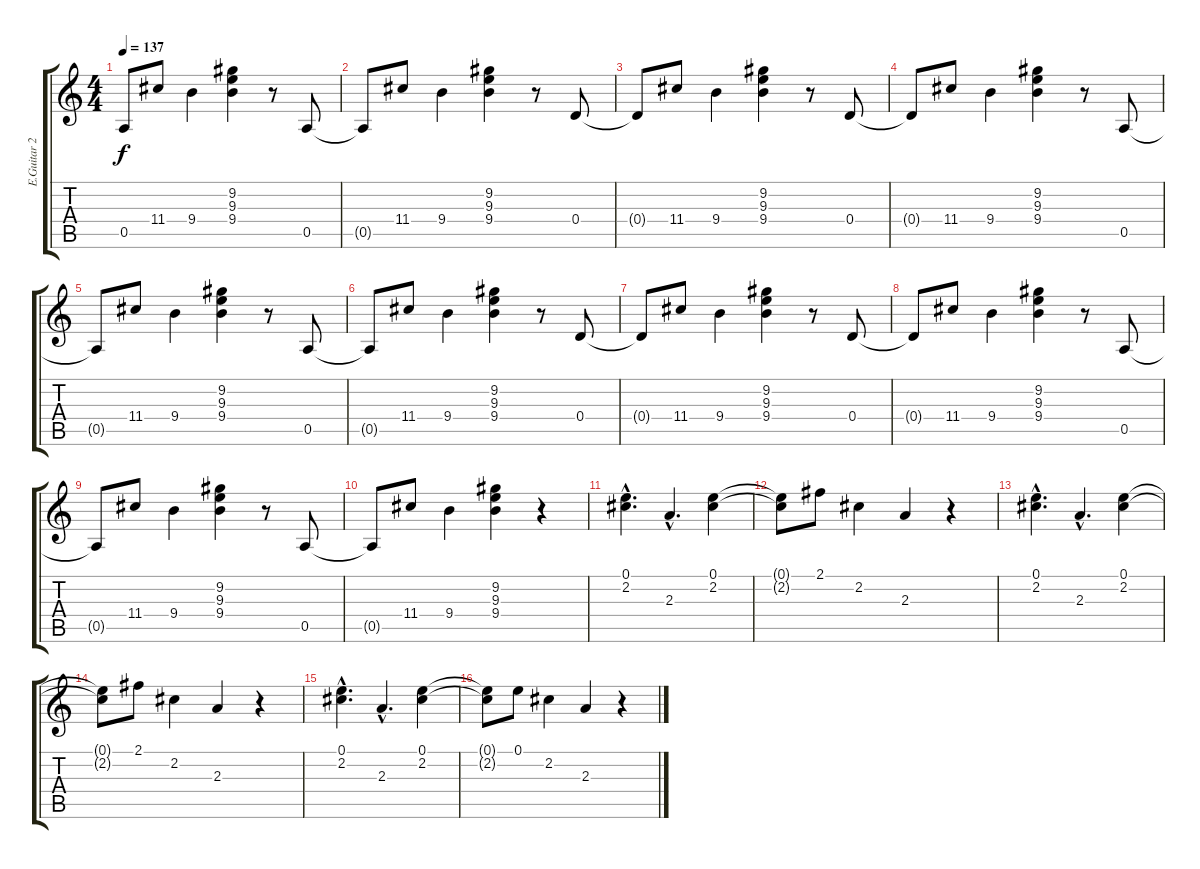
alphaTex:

\track ("E.Guitar 2 (Kita)" "E.Guitar 2") {instrument overdrivenguitar}
\staff {score tabs}
\tuning (E4 B3 G3 D3 A2 E2) {hide}
\ts (4 4)
\tempo 137
\clef g2
\ks c
0.5{t}.8{dy f} 11.4.8 9.4.4 (9.2 9.3 9.4).4 r.8 0.5.8 |
0.5{t}.8 11.4.8 9.4.4 (9.2 9.3 9.4).4 r.8 0.4.8 |
0.4{t}.8 11.4.8 9.4.4 (9.2 9.3 9.4).4 r.8 0.4.8 |
0.4{t}.8 11.4.8 9.4.4 (9.2 9.3 9.4).4 r.8 0.5.8 |
0.5{t}.8 11.4.8 9.4.4 (9.2 9.3 9.4).4 r.8 0.5.8 |
0.5{t}.8 11.4.8 9.4.4 (9.2 9.3 9.4).4 r.8 0.4.8 |
0.4{t}.8 11.4.8 9.4.4 (9.2 9.3 9.4).4 r.8 0.4.8 |
0.4{t}.8 11.4.8 9.4.4 (9.2 9.3 9.4).4 r.8 0.5.8 |
0.5{t}.8 11.4.8 9.4.4 (9.2 9.3 9.4).4 r.8 0.5.8 |
0.5{t}.8 11.4.8 9.4.4 (9.2 9.3 9.4).4 r.4 |
(0.1{hac} 2.2{hac}).4{d volume 11} 2.3{hac}.4{d} (0.1 2.2).4 |
(0.1{t} 2.2{t}).8 2.1.8 2.2.4 2.3.4 r.4 |
(0.1{hac} 2.2{hac}).4{d} 2.3{hac}.4{d} (0.1 2.2).4 |
(0.1{t} 2.2{t}).8 2.1.8 2.2.4 2.3.4 r.4 |
(0.1{hac} 2.2{hac}).4{d} 2.3{hac}.4{d} (0.1 2.2).4 |
(0.1{t} 2.2{t}).8 0.1.8 2.2.4 2.3.4 r.4
